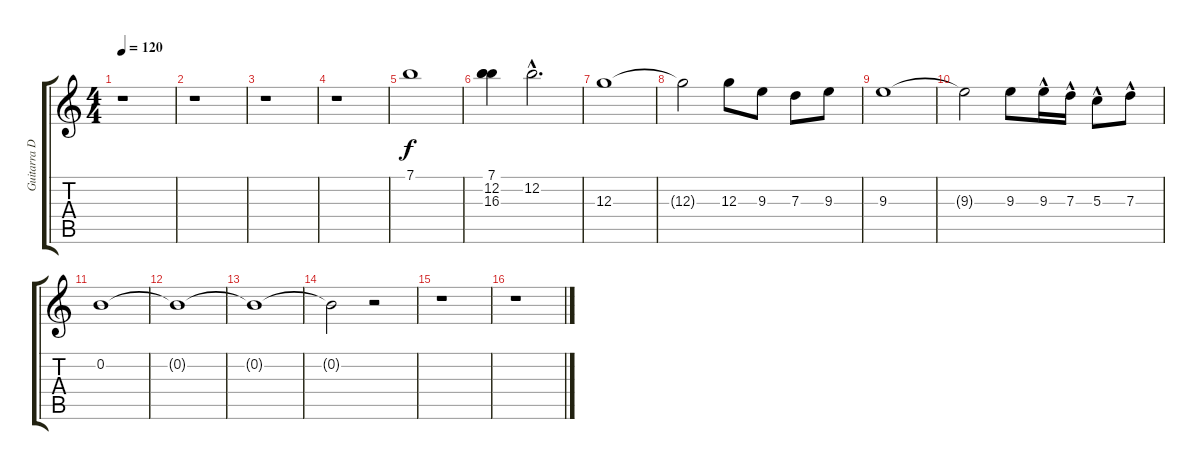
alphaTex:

\track ("Guitarra Dist." "Guitarra D") {instrument electricguitarclean}
\staff {score tabs}
\tuning (E4 B3 G3 D3 A2 E2) {hide}
\ts (4 4)
\tempo 120
\clef g2
\ks c
r.1{dy f} |
r.1 |
r.1 |
r.1 |
7.1.1 |
(7.1 12.2 16.3).4 12.2{hac}.2{d} |
12.3.1 |
12.3{t}.2 12.3.8 9.3.8 7.3.8 9.3.8 |
9.3.1 |
9.3{t}.2 9.3.8 9.3{hac}.16 7.3{hac}.16 5.3{hac}.8 7.3{hac}.8 |
0.2.1 |
0.2{t}.1 |
0.2{t}.1 |
0.2{t}.2 r.2 |
r.1 |
r.1
